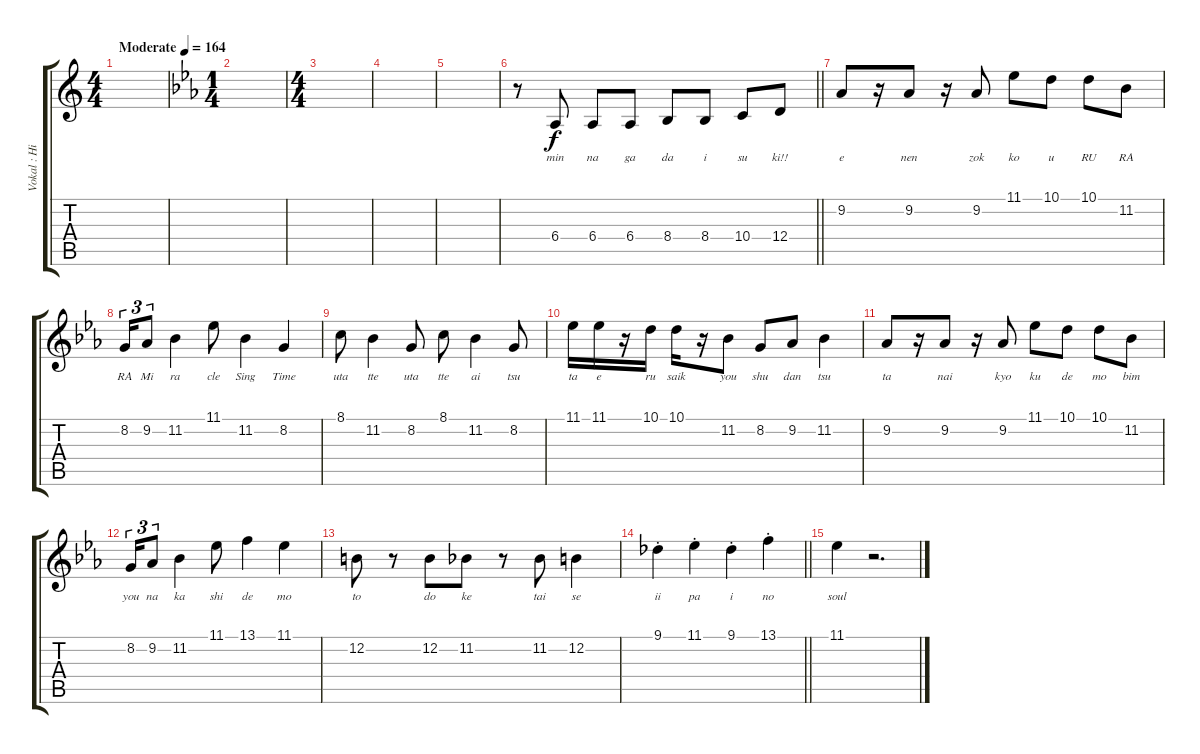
\track ("Vokal : Hirasawa Yui - Cwan" "Vokal : Hi") {instrument lead2sawtooth}
\staff {score tabs}
\tuning (E4 B3 G3 D3 A2 E2) {hide}
\ts (4 4)
\tempo (164 "Moderate")
\clef g2
\ks c
|
\ts (1 4)
\ks eb
|
\ts (4 4)
|
|
|
\barLineRight lightlight
r.8 6.4.8{lyrics (0 "min") lyrics (1 "") lyrics (2 "") lyrics (3 "") lyrics (4 "")} 6.4.8{lyrics (0 "na") lyrics (1 "") lyrics (2 "") lyrics (3 "") lyrics (4 "")} 6.4.8{lyrics (0 "ga") lyrics (1 "") lyrics (2 "") lyrics (3 "") lyrics (4 "")} 8.4.8{lyrics (0 "da") lyrics (1 "") lyrics (2 "") lyrics (3 "") lyrics (4 "")} 8.4.8{lyrics (0 "i") lyrics (1 "") lyrics (2 "") lyrics (3 "") lyrics (4 "")} 10.4.8{lyrics (0 "su") lyrics (1 "") lyrics (2 "") lyrics (3 "") lyrics (4 "")} 12.4.8{lyrics (0 "ki!!") lyrics (1 "") lyrics (2 "") lyrics (3 "") lyrics (4 "")} |
9.2.8{lyrics (0 "e") lyrics (1 "") lyrics (2 "") lyrics (3 "") lyrics (4 "")} r.16 9.2.8{lyrics (0 "nen") lyrics (1 "") lyrics (2 "") lyrics (3 "") lyrics (4 "")} r.16 9.2.8{lyrics (0 "zok") lyrics (1 "") lyrics (2 "") lyrics (3 "") lyrics (4 "")} 11.1.8{lyrics (0 "ko") lyrics (1 "") lyrics (2 "") lyrics (3 "") lyrics (4 "")} 10.1.8{lyrics (0 "u") lyrics (1 "") lyrics (2 "") lyrics (3 "") lyrics (4 "")} 10.1.8{lyrics (0 "RU") lyrics (1 "") lyrics (2 "") lyrics (3 "") lyrics (4 "")} 11.2.8{lyrics (0 "RA") lyrics (1 "") lyrics (2 "") lyrics (3 "") lyrics (4 "")} |
8.2.16{tu (3 2) lyrics (0 "RA") lyrics (1 "") lyrics (2 "") lyrics (3 "") lyrics (4 "")} 9.2.8{tu (3 2) lyrics (0 "Mi") lyrics (1 "") lyrics (2 "") lyrics (3 "") lyrics (4 "")} 11.2.4{lyrics (0 "ra") lyrics (1 "") lyrics (2 "") lyrics (3 "") lyrics (4 "")} 11.1.8{lyrics (0 "cle") lyrics (1 "") lyrics (2 "") lyrics (3 "") lyrics (4 "")} 11.2.4{lyrics (0 "Sing") lyrics (1 "") lyrics (2 "") lyrics (3 "") lyrics (4 "")} 8.2.4{lyrics (0 "Time") lyrics (1 "") lyrics (2 "") lyrics (3 "") lyrics (4 "")} |
8.1.8{lyrics (0 "uta") lyrics (1 "") lyrics (2 "") lyrics (3 "") lyrics (4 "")} 11.2.4{lyrics (0 "tte") lyrics (1 "") lyrics (2 "") lyrics (3 "") lyrics (4 "")} 8.2.8{lyrics (0 "uta") lyrics (1 "") lyrics (2 "") lyrics (3 "") lyrics (4 "")} 8.1.8{lyrics (0 "tte") lyrics (1 "") lyrics (2 "") lyrics (3 "") lyrics (4 "")} 11.2.4{lyrics (0 "ai") lyrics (1 "") lyrics (2 "") lyrics (3 "") lyrics (4 "")} 8.2.8{lyrics (0 "tsu") lyrics (1 "") lyrics (2 "") lyrics (3 "") lyrics (4 "")} |
11.1.16{lyrics (0 "ta") lyrics (1 "") lyrics (2 "") lyrics (3 "") lyrics (4 "")} 11.1.16{lyrics (0 "e") lyrics (1 "") lyrics (2 "") lyrics (3 "") lyrics (4 "")} r.16 10.1.16{lyrics (0 "ru") lyrics (1 "") lyrics (2 "") lyrics (3 "") lyrics (4 "")} 10.1.16{lyrics (0 "saik") lyrics (1 "") lyrics (2 "") lyrics (3 "") lyrics (4 "")} r.16 11.2.8{lyrics (0 "you") lyrics (1 "") lyrics (2 "") lyrics (3 "") lyrics (4 "")} 8.2.8{lyrics (0 "shu") lyrics (1 "") lyrics (2 "") lyrics (3 "") lyrics (4 "")} 9.2.8{lyrics (0 "dan") lyrics (1 "") lyrics (2 "") lyrics (3 "") lyrics (4 "")} 11.2.4{lyrics (0 "tsu") lyrics (1 "") lyrics (2 "") lyrics (3 "") lyrics (4 "")} |
9.2.8{lyrics (0 "ta") lyrics (1 "") lyrics (2 "") lyrics (3 "") lyrics (4 "")} r.16 9.2.8{lyrics (0 "nai") lyrics (1 "") lyrics (2 "") lyrics (3 "") lyrics (4 "")} r.16 9.2.8{lyrics (0 "kyo") lyrics (1 "") lyrics (2 "") lyrics (3 "") lyrics (4 "")} 11.1.8{lyrics (0 "ku") lyrics (1 "") lyrics (2 "") lyrics (3 "") lyrics (4 "")} 10.1.8{lyrics (0 "de") lyrics (1 "") lyrics (2 "") lyrics (3 "") lyrics (4 "")} 10.1.8{lyrics (0 "mo") lyrics (1 "") lyrics (2 "") lyrics (3 "") lyrics (4 "")} 11.2.8{lyrics (0 "bim") lyrics (1 "") lyrics (2 "") lyrics (3 "") lyrics (4 "")} |
8.2.16{tu (3 2) lyrics (0 "you") lyrics (1 "") lyrics (2 "") lyrics (3 "") lyrics (4 "")} 9.2.8{tu (3 2) lyrics (0 "na") lyrics (1 "") lyrics (2 "") lyrics (3 "") lyrics (4 "")} 11.2.4{lyrics (0 "ka") lyrics (1 "") lyrics (2 "") lyrics (3 "") lyrics (4 "")} 11.1.8{lyrics (0 "shi") lyrics (1 "") lyrics (2 "") lyrics (3 "") lyrics (4 "")} 13.1.4{lyrics (0 "de") lyrics (1 "") lyrics (2 "") lyrics (3 "") lyrics (4 "")} 11.1.4{lyrics (0 "mo") lyrics (1 "") lyrics (2 "") lyrics (3 "") lyrics (4 "")} |
12.2.8{lyrics (0 "to") lyrics (1 "") lyrics (2 "") lyrics (3 "") lyrics (4 "")} r.8 12.2.8{lyrics (0 "do") lyrics (1 "") lyrics (2 "") lyrics (3 "") lyrics (4 "")} 11.2.8{lyrics (0 "ke") lyrics (1 "") lyrics (2 "") lyrics (3 "") lyrics (4 "")} r.8 11.2.8{lyrics (0 "tai") lyrics (1 "") lyrics (2 "") lyrics (3 "") lyrics (4 "")} 12.2.4{lyrics (0 "se") lyrics (1 "") lyrics (2 "") lyrics (3 "") lyrics (4 "")} |
\barLineRight lightlight
9.1{st}.4{lyrics (0 "ii") lyrics (1 "") lyrics (2 "") lyrics (3 "") lyrics (4 "")} 11.1{st}.4{lyrics (0 "pa") lyrics (1 "") lyrics (2 "") lyrics (3 "") lyrics (4 "")} 9.1{st}.4{lyrics (0 "i") lyrics (1 "") lyrics (2 "") lyrics (3 "") lyrics (4 "")} 13.1{st}.4{lyrics (0 "no") lyrics (1 "") lyrics (2 "") lyrics (3 "") lyrics (4 "")} |
11.1.4{lyrics (0 "soul") lyrics (1 "") lyrics (2 "") lyrics (3 "") lyrics (4 "")} r.2{d}
